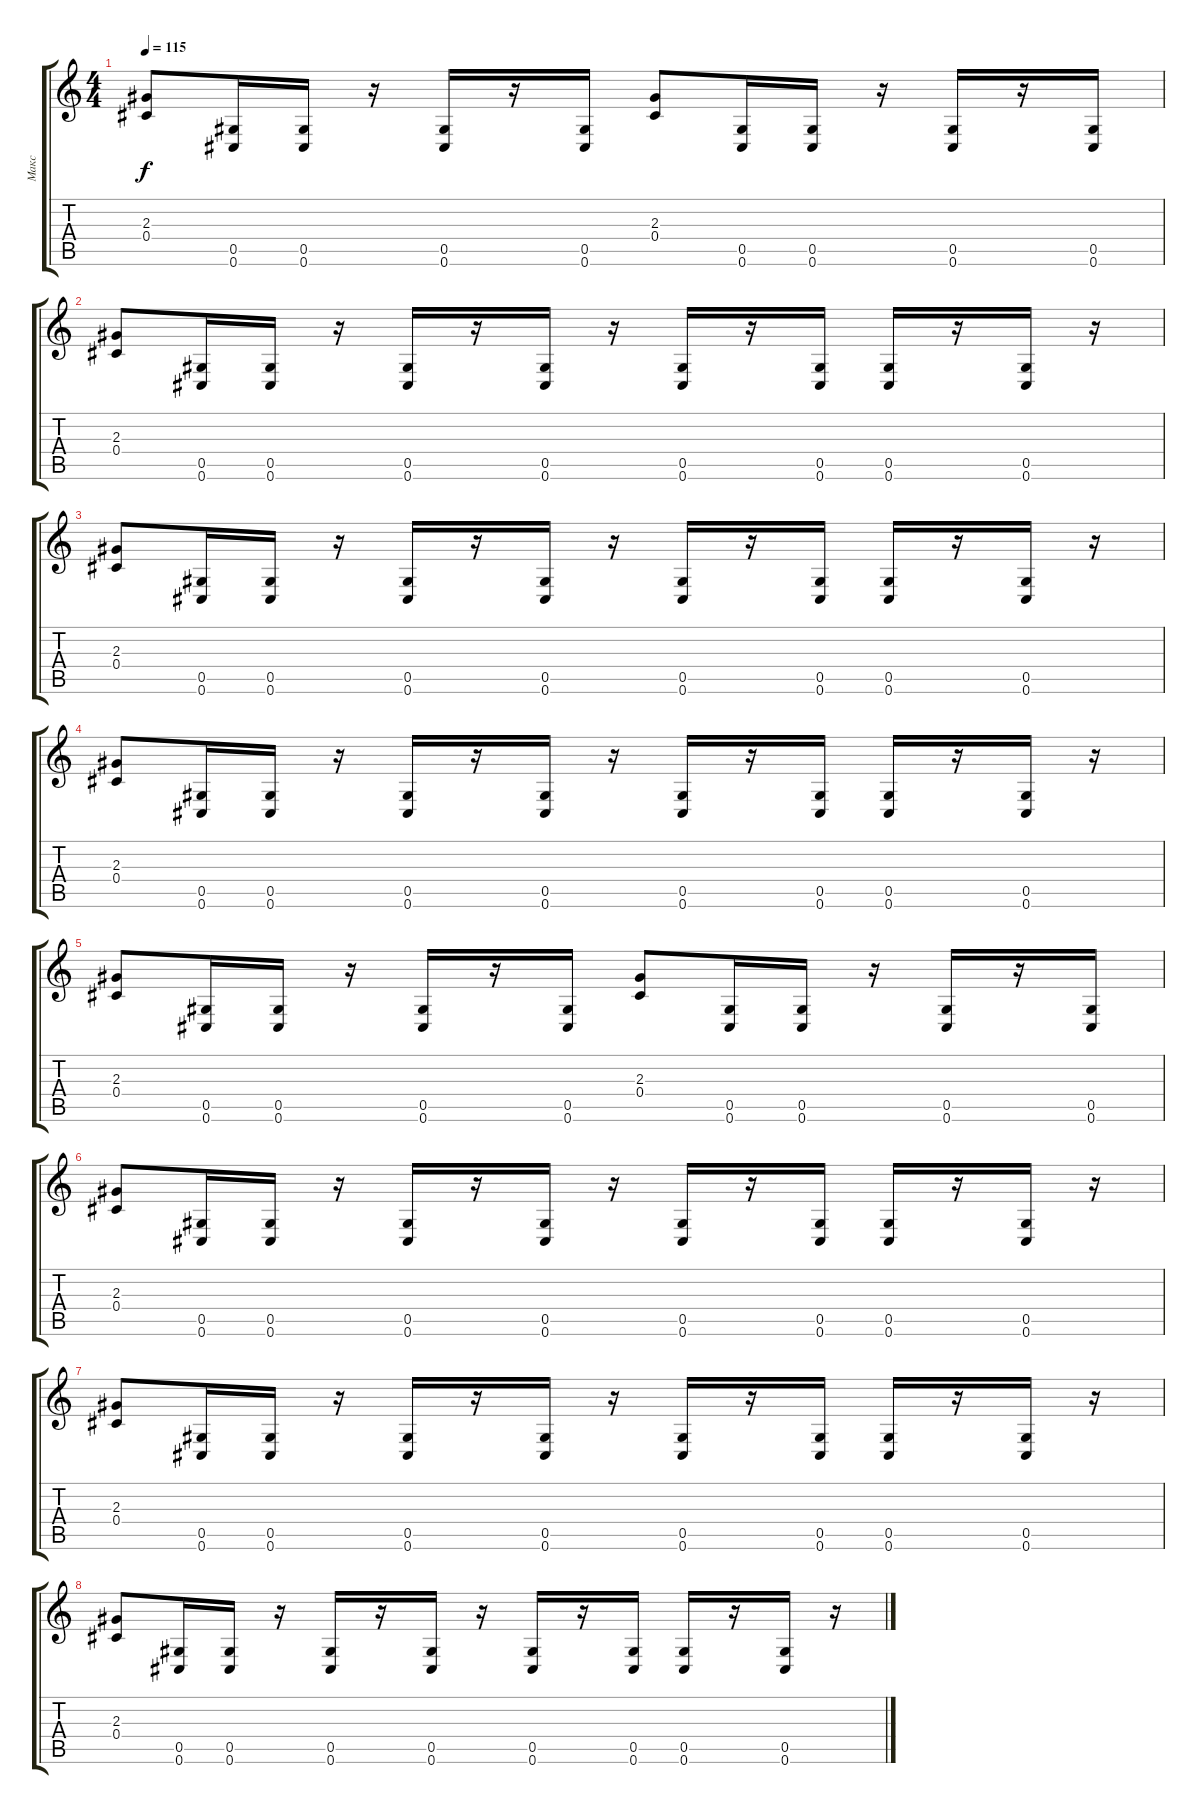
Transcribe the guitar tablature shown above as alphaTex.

\track ("Макс" "Макс") {instrument overdrivenguitar}
\staff {score tabs}
\tuning (Eb4 Bb3 Gb3 Db3 Ab2 Db2) {hide}
\ts (4 4)
\tempo 115
\clef g2
\ks c
(2.3 0.4).8{dy f} (0.5 0.6).16 (0.5 0.6).16 r.16 (0.5 0.6).16 r.16 (0.5 0.6).16 (2.3 0.4).8 (0.5 0.6).16 (0.5 0.6).16 r.16 (0.5 0.6).16 r.16 (0.5 0.6).16 |
(2.3 0.4).8 (0.5 0.6).16 (0.5 0.6).16 r.16 (0.5 0.6).16 r.16 (0.5 0.6).16 r.16 (0.5 0.6).16 r.16 (0.5 0.6).16 (0.5 0.6).16 r.16 (0.5 0.6).16 r.16 |
(2.3 0.4).8 (0.5 0.6).16 (0.5 0.6).16 r.16 (0.5 0.6).16 r.16 (0.5 0.6).16 r.16 (0.5 0.6).16 r.16 (0.5 0.6).16 (0.5 0.6).16 r.16 (0.5 0.6).16 r.16 |
(2.3 0.4).8 (0.5 0.6).16 (0.5 0.6).16 r.16 (0.5 0.6).16 r.16 (0.5 0.6).16 r.16 (0.5 0.6).16 r.16 (0.5 0.6).16 (0.5 0.6).16 r.16 (0.5 0.6).16 r.16 |
(2.3 0.4).8 (0.5 0.6).16 (0.5 0.6).16 r.16 (0.5 0.6).16 r.16 (0.5 0.6).16 (2.3 0.4).8 (0.5 0.6).16 (0.5 0.6).16 r.16 (0.5 0.6).16 r.16 (0.5 0.6).16 |
(2.3 0.4).8 (0.5 0.6).16 (0.5 0.6).16 r.16 (0.5 0.6).16 r.16 (0.5 0.6).16 r.16 (0.5 0.6).16 r.16 (0.5 0.6).16 (0.5 0.6).16 r.16 (0.5 0.6).16 r.16 |
(2.3 0.4).8 (0.5 0.6).16 (0.5 0.6).16 r.16 (0.5 0.6).16 r.16 (0.5 0.6).16 r.16 (0.5 0.6).16 r.16 (0.5 0.6).16 (0.5 0.6).16 r.16 (0.5 0.6).16 r.16 |
(2.3 0.4).8 (0.5 0.6).16 (0.5 0.6).16 r.16 (0.5 0.6).16 r.16 (0.5 0.6).16 r.16 (0.5 0.6).16 r.16 (0.5 0.6).16 (0.5 0.6).16 r.16 (0.5 0.6).16 r.16
